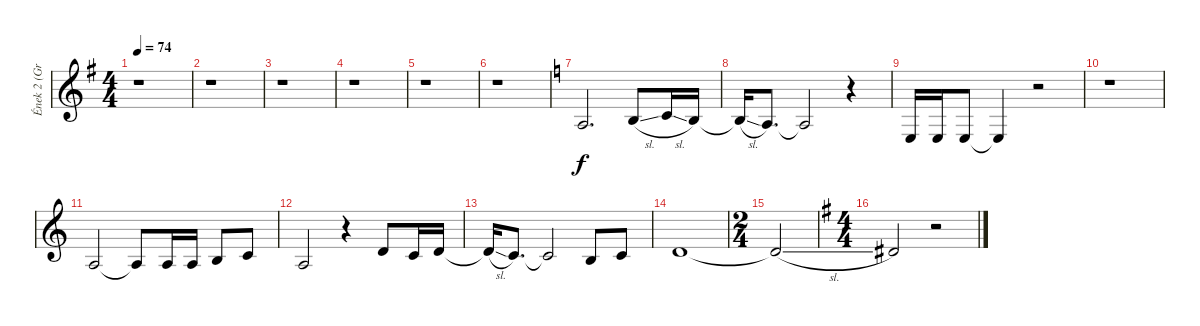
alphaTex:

\track ("Ének 2 (Greg Smith)" "Ének 2 (Gr") {instrument tenorsax}
\staff {score}
\tuning (E4 B3 G3 D3 A2 E2) {hide}
\ts (4 4)
\tempo 74
\clef g2
\ks g
r.1{dy f} |
r.1 |
r.1 |
r.1 |
r.1 |
r.1 |
\ks c
2.3.2{d volume 8} 4.3{sl}.8 5.3{sl}.16 4.3.16 |
4.3{sl t}.16 2.3.8{d} 2.3{t}.2 r.4 |
2.4.16 2.4.16 2.4.8 2.4{t}.4 r.2 |
r.1 |
2.3.2 2.3{t}.8 2.3.16 2.3.16 0.2.8 1.2.8 |
2.3.2 r.4 3.2.8 1.2.16 3.2.16 |
3.2{sl t}.16 1.2.8{d} 1.2{t}.2 0.2.8 1.2.8 |
3.2.1 |
\ts (2 4)
3.2{sl t}.2 |
\ts (4 4)
\ks g
4.2.2 r.2
